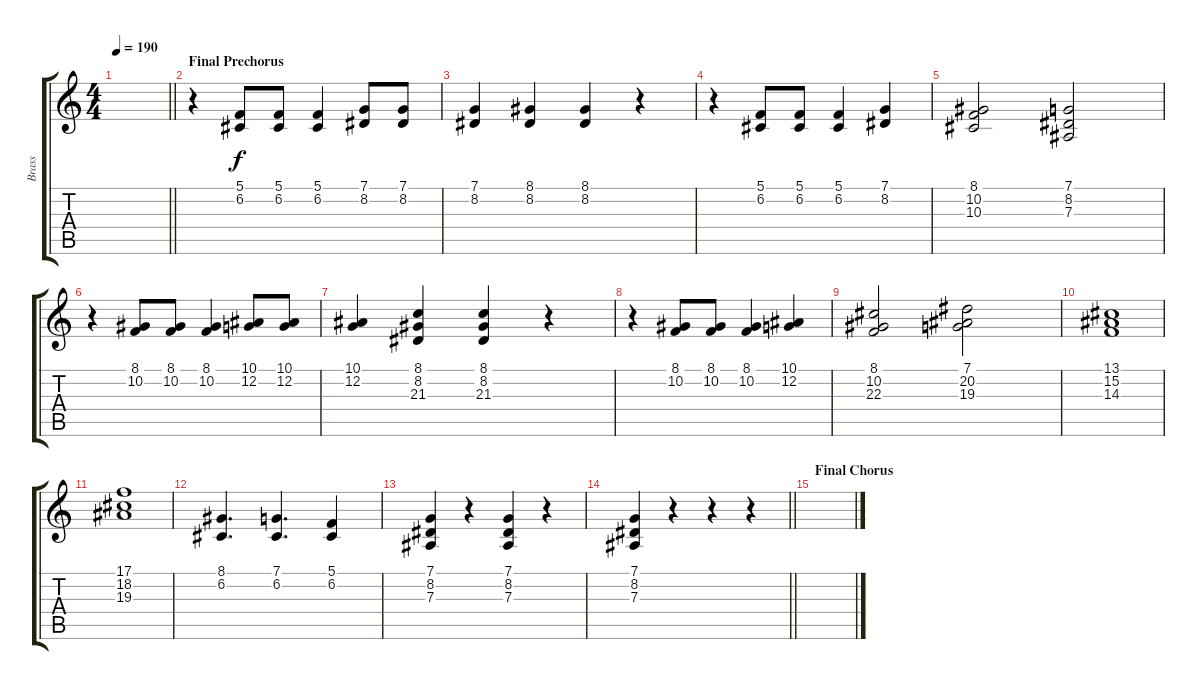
\track ("Brass" "Brass") {instrument brasssection}
\staff {score tabs}
\tuning (C4 G3 Eb3 Bb2 F2 C2) {hide}
\ts (4 4)
\tempo 190
\clef g2
\barLineRight lightlight
\ks c
|
\section ("" "Final Prechorus")
r.4 (5.1 6.2).8 (5.1 6.2).8 (5.1 6.2).4 (7.1 8.2).8 (7.1 8.2).8 |
(7.1 8.2).4 (8.1 8.2).4 (8.1 8.2).4 r.4 |
r.4 (5.1 6.2).8 (5.1 6.2).8 (5.1 6.2).4 (7.1 8.2).4 |
(8.1 10.2 10.3).2 (7.1 8.2 7.3).2 |
r.4 (8.1 10.2).8 (8.1 10.2).8 (8.1 10.2).4 (10.1 12.2).8 (10.1 12.2).8 |
(10.1 12.2).4 (8.1 8.2 21.3).4 (8.1 8.2 21.3).4 r.4 |
r.4 (8.1 10.2).8 (8.1 10.2).8 (8.1 10.2).4 (10.1 12.2).4 |
(8.1 10.2 22.3).2 (7.1 20.2 19.3).2 |
(13.1 15.2 14.3).1 |
(17.1 18.2 19.3).1 |
(8.1 6.2).4{d} (7.1 6.2).4{d} (5.1 6.2).4 |
(7.1 8.2 7.3).4 r.4 (7.1 8.2 7.3).4 r.4 |
\barLineRight lightlight
(7.1 8.2 7.3).4 r.4 r.4 r.4 |
\section ("" "Final Chorus")
